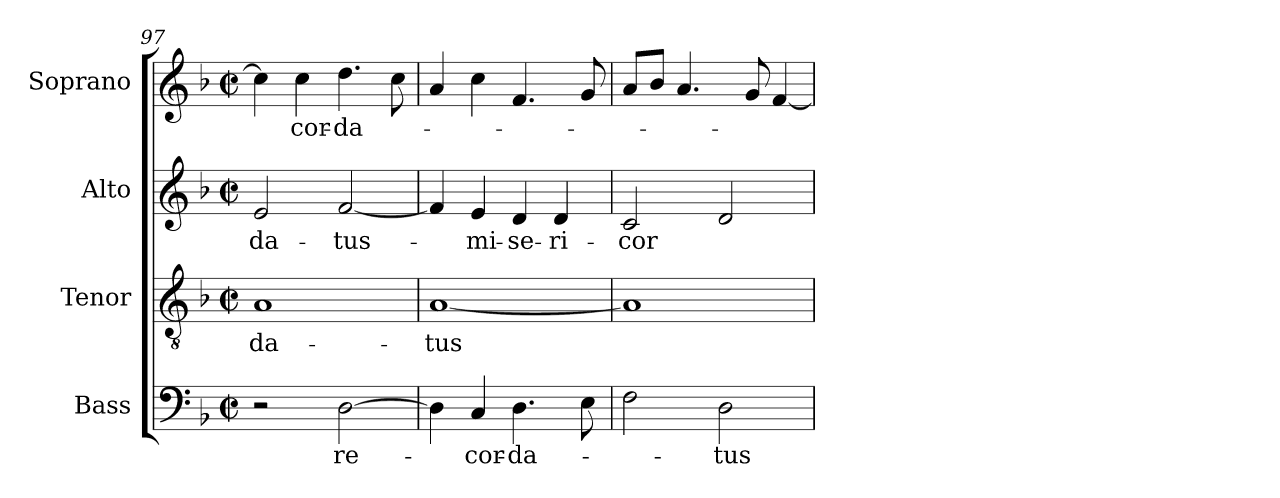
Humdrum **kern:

**kern	**text	**kern	**text	**kern	**text	**kern	**text
*part4	*part4	*part3	*part3	*part2	*part2	*part1	*part1
*staff4	*staff4	*staff3	*staff3	*staff2	*staff2	*staff1	*staff1
*I"Bass	*	*I"Tenor	*	*I"Alto	*	*I"Soprano	*
*I'B	*	*I'T	*	*I'A	*	*I'S	*
*clefF4	*	*clefGv2	*	*clefG2	*	*clefG2	*
*k[b-]	*	*k[b-]	*	*k[b-]	*	*k[b-]	*
*F:	*	*F:	*	*F:	*	*F:	*
*M2/2	*	*M2/2	*	*M2/2	*	*M2/2	*
*met(c|)	*	*met(c|)	*	*met(c|)	*	*met(c|)	*
=97	=97	=97	=97	=97	=97	=97	=97
2r	.	1A	-da-	2e/	-da-	4cc\]	.
.	.	.	.	.	.	4cc\	-cor-
[2D\	re-	.	.	[2f/	-tus-	4.dd\	-da-
.	.	.	.	.	.	8cc\	.
=98	=98	=98	=98	=98	=98	=98	=98
4D\]	.	[1A	-tus	4f/]	.	4a/	.
4C/	-cor-	.	.	4e/	-mi-	4cc\	.
4.D\	-da-	.	.	4d/	-se-	4.f/	.
.	.	.	.	4d/	-ri-	.	.
8E\	.	.	.	.	.	8g/	.
!!LO:LB:g=z
=99	=99	=99	=99	=99	=99	=99	=99
2F\	.	1A]	.	2c/	-cor	8a/L	.
.	.	.	.	.	.	8b-/J	.
.	.	.	.	.	.	4.a/	.
2D\	-tus	.	.	2d/	.	.	.
.	.	.	.	.	.	8g/	.
.	.	.	.	.	.	[4f/	.
=	=	=	=	=	=	=	=
*-	*-	*-	*-	*-	*-	*-	*-
